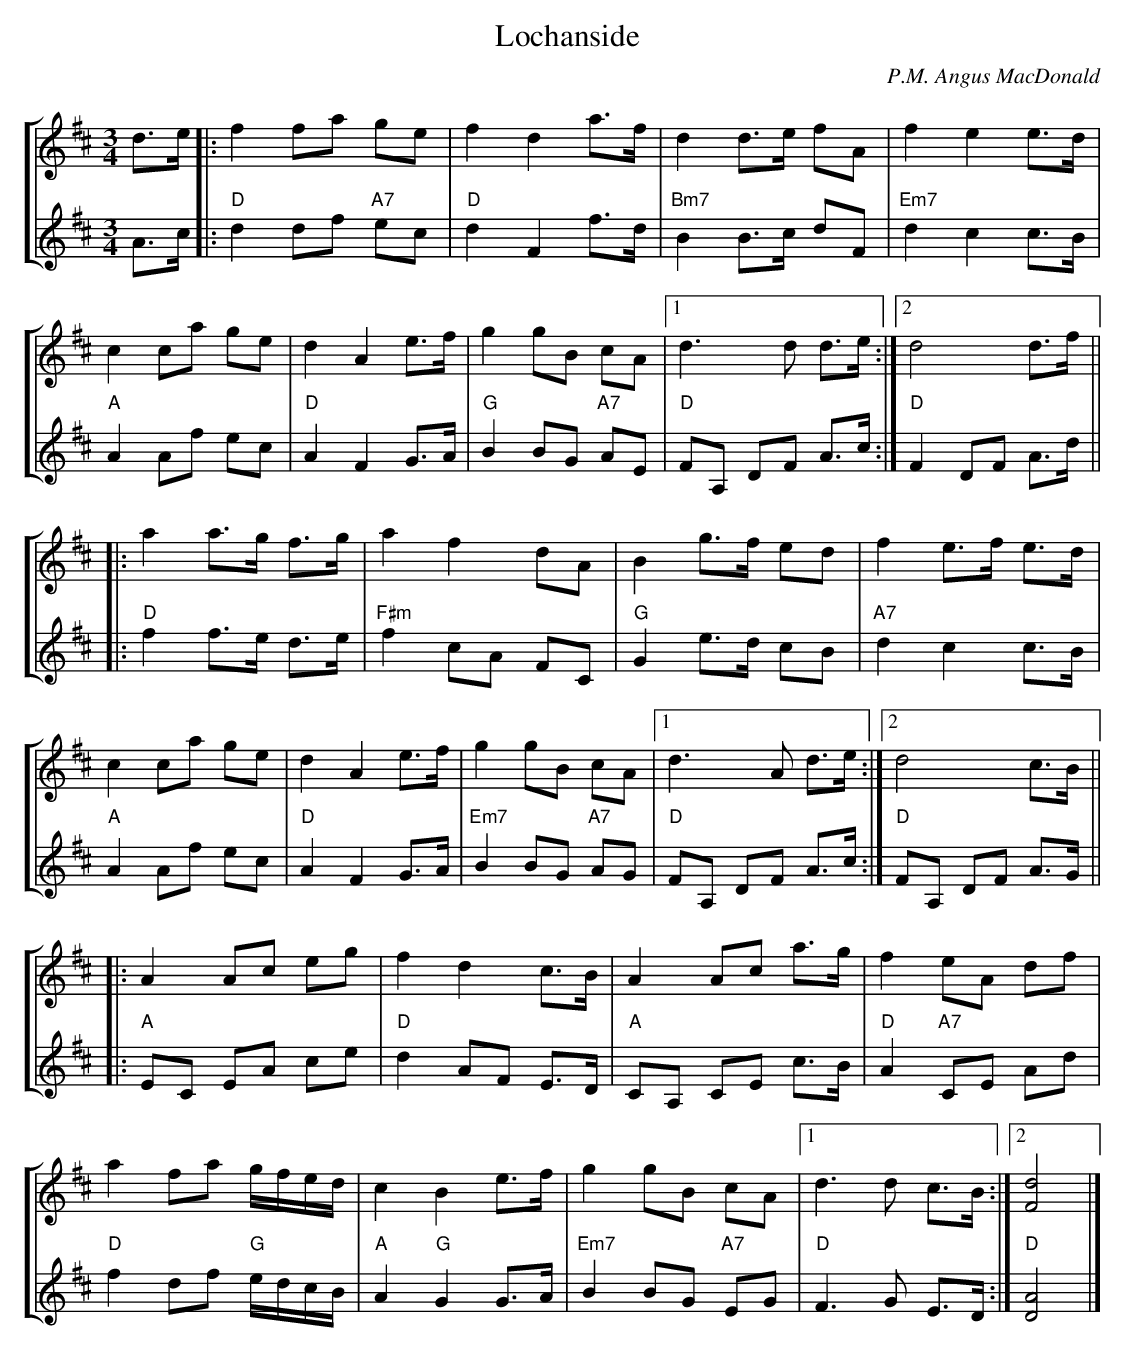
X:1
T:Lochanside
C: P.M. Angus MacDonald
%%score [ 1 | 2 ]
L:1/4
M:3/4
K:D
V:1
d/>e/ |: f f/a/ g/e/ | f d a/>f/ | d d/>e/ f/A/ |  f e e/>d/ |
c c/a/ g/e/ | d A e/>f/ | g g/B/ c/A/ |1  d3/2 d/ d/>e/ :|2 d2 d/>f/ ||
|:a a/>g/ f/>g/ | a f d/A/ |  B g/>f/ e/d/ | f e/>f/ e/>d/ |
c c/a/ g/e/ | d A e/>f/ |  g g/B/ c/A/ |1 d3/2 A/ d/>e/ :|2 d2 c/>B/ ||
|:A A/c/ e/g/ |  f d c/>B/ | A A/c/ a/>g/ | f e/A/ d/f/ |
a f/a/ g/4f/4e/4d/4 |  c B e/>f/ | g g/B/ c/A/ |1 d3/2 d/ c/>B/ :|2 [Fd]2 |]
V:2
A/>c/ |: "D" d d/f/ "A7" e/c/ | "D" d F f/>d/ | "Bm7" B B/>c/ d/F/ |  "Em7" d c c/>B/ |
"A" A A/f/ e/c/ | "D" A F G/>A/ | "G" B B/G/ "A7" A/E/ |1  "D" F/A,/ D/F/ A/>c/ :|2 "D" F D/F/ A/>d/ ||
|:"D" f f/>e/ d/>e/ | "F#m" f c/A/ F/C/ |  "G" G e/>d/ c/B/ | "A7" d c c/>B/ |
"A" A A/f/ e/c/ | "D" A F G/>A/ |  "Em7" B B/G/ "A7" A/G/ |1 "D" F/A,/ D/F/ A/>c/ :|2 "D" F/A,/ D/F/ A/>G/ ||
|:"A" E/C/ E/A/ c/e/ |  "D" d A/F/ E/>D/ | "A" C/A,/ C/E/ c/>B/ | "D" A "A7" C/E/ A/d/ |
"D" f d/f/ "G" e/4d/4c/4B/4 |  "A" A "G" G G/>A/ | "Em7" B B/G/ "A7" E/G/ |1 "D" F3/2 G/ E/>D/ :|2 "D" [DA]2 |]
